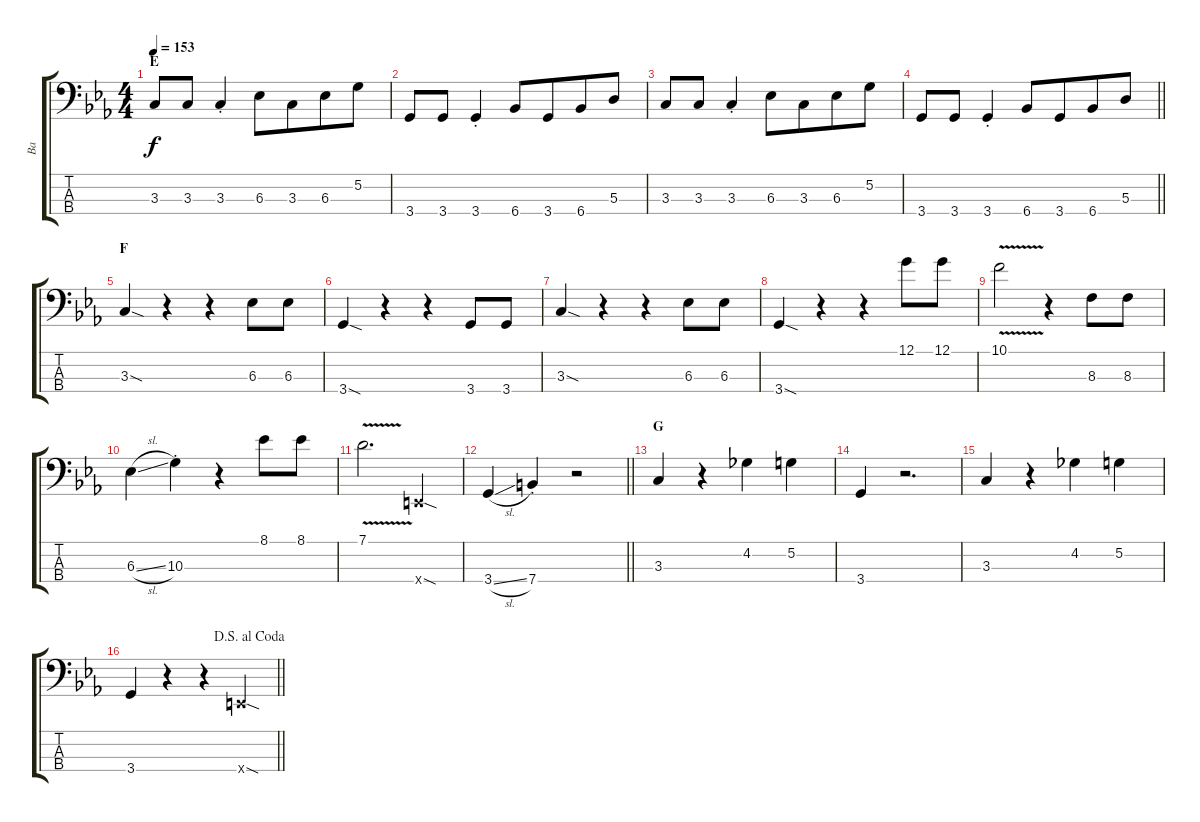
\track ("Ba" "Ba") {instrument electricbassfinger}
\staff {score tabs}
\tuning (G2 D2 A1 E1) {hide}
\ts (4 4)
\section ("" "E")
\tempo 153
\clef f4
\ks cminor
3.3.8{dy f} 3.3.8 3.3{st}.4 6.3.8 3.3.8{beam merge} 6.3.8 5.2.8 |
3.4.8 3.4.8 3.4{st}.4 6.4.8 3.4.8{beam merge} 6.4.8 5.3.8 |
3.3.8 3.3.8 3.3{st}.4 6.3.8 3.3.8{beam merge} 6.3.8 5.2.8 |
\barLineRight lightlight
3.4.8 3.4.8 3.4{st}.4 6.4.8 3.4.8{beam merge} 6.4.8 5.3.8 |
\section ("" "F")
3.3{sod}.4 r.4 r.4 6.3.8 6.3.8 |
3.4{sod}.4 r.4 r.4 3.4.8 3.4.8 |
3.3{sod}.4 r.4 r.4 6.3.8 6.3.8 |
3.4{sod}.4 r.4 r.4 12.1.8 12.1.8 |
10.1{v}.2 r.4 8.3.8 8.3.8 |
6.3{sl}.4 10.3{st}.4 r.4 8.1.8 8.1.8 |
7.1{v}.2{d} 0.4{sod x}.4 |
\barLineRight lightlight
3.4{sl}.4 7.4{st}.4 r.2 |
\section ("" "G")
3.3.4 r.4 4.2.4 5.2.4 |
3.4.4 r.2{d} |
3.3.4 r.4 4.2.4 5.2.4 |
\jump dalsegnoalcoda
\barLineRight lightlight
3.4.4 r.4 r.4 0.4{sod x}.4
